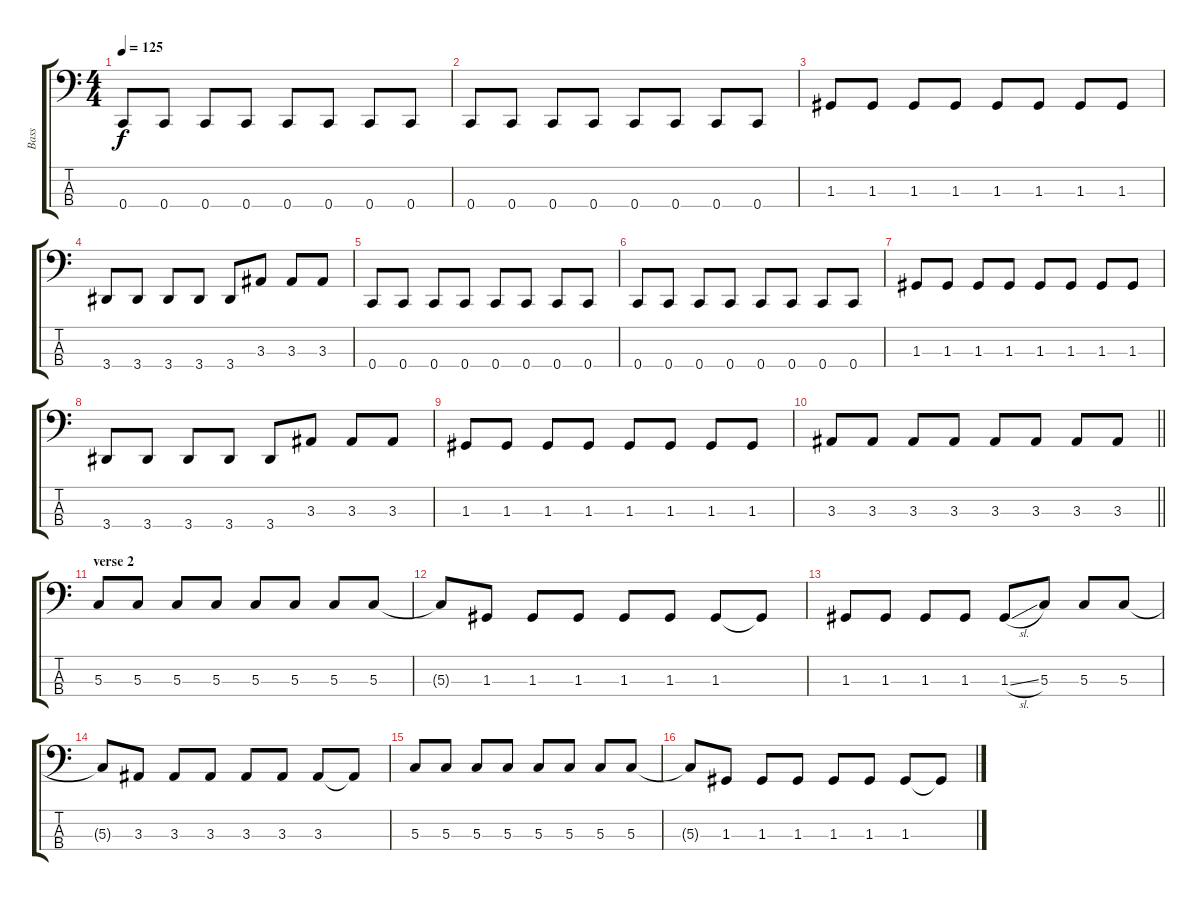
\track ("Bass" "Bass") {instrument electricbassfinger}
\staff {score tabs}
\tuning (F2 C2 G1 C1) {hide}
\ts (4 4)
\tempo 125
\clef f4
\ks c
0.4.8{dy f} 0.4.8 0.4.8 0.4.8 0.4.8 0.4.8 0.4.8 0.4.8 |
0.4.8 0.4.8 0.4.8 0.4.8 0.4.8 0.4.8 0.4.8 0.4.8 |
1.3.8 1.3.8 1.3.8 1.3.8 1.3.8 1.3.8 1.3.8 1.3.8 |
3.4.8 3.4.8 3.4.8 3.4.8 3.4.8 3.3.8 3.3.8 3.3.8 |
0.4.8 0.4.8 0.4.8 0.4.8 0.4.8 0.4.8 0.4.8 0.4.8 |
0.4.8 0.4.8 0.4.8 0.4.8 0.4.8 0.4.8 0.4.8 0.4.8 |
1.3.8 1.3.8 1.3.8 1.3.8 1.3.8 1.3.8 1.3.8 1.3.8 |
3.4.8 3.4.8 3.4.8 3.4.8 3.4.8 3.3.8 3.3.8 3.3.8 |
1.3.8 1.3.8 1.3.8 1.3.8 1.3.8 1.3.8 1.3.8 1.3.8 |
\barLineRight lightlight
3.3.8 3.3.8 3.3.8 3.3.8 3.3.8 3.3.8 3.3.8 3.3.8 |
\section ("" "verse 2")
5.3.8 5.3.8 5.3.8 5.3.8 5.3.8 5.3.8 5.3.8 5.3.8 |
5.3{t}.8 1.3.8 1.3.8 1.3.8 1.3.8 1.3.8 1.3.8 1.3{t}.8 |
1.3.8 1.3.8 1.3.8 1.3.8 1.3{sl}.8 5.3.8 5.3.8 5.3.8 |
5.3{t}.8 3.3.8 3.3.8 3.3.8 3.3.8 3.3.8 3.3.8 3.3{t}.8 |
5.3.8 5.3.8 5.3.8 5.3.8 5.3.8 5.3.8 5.3.8 5.3.8 |
5.3{t}.8 1.3.8 1.3.8 1.3.8 1.3.8 1.3.8 1.3.8 1.3{t}.8
